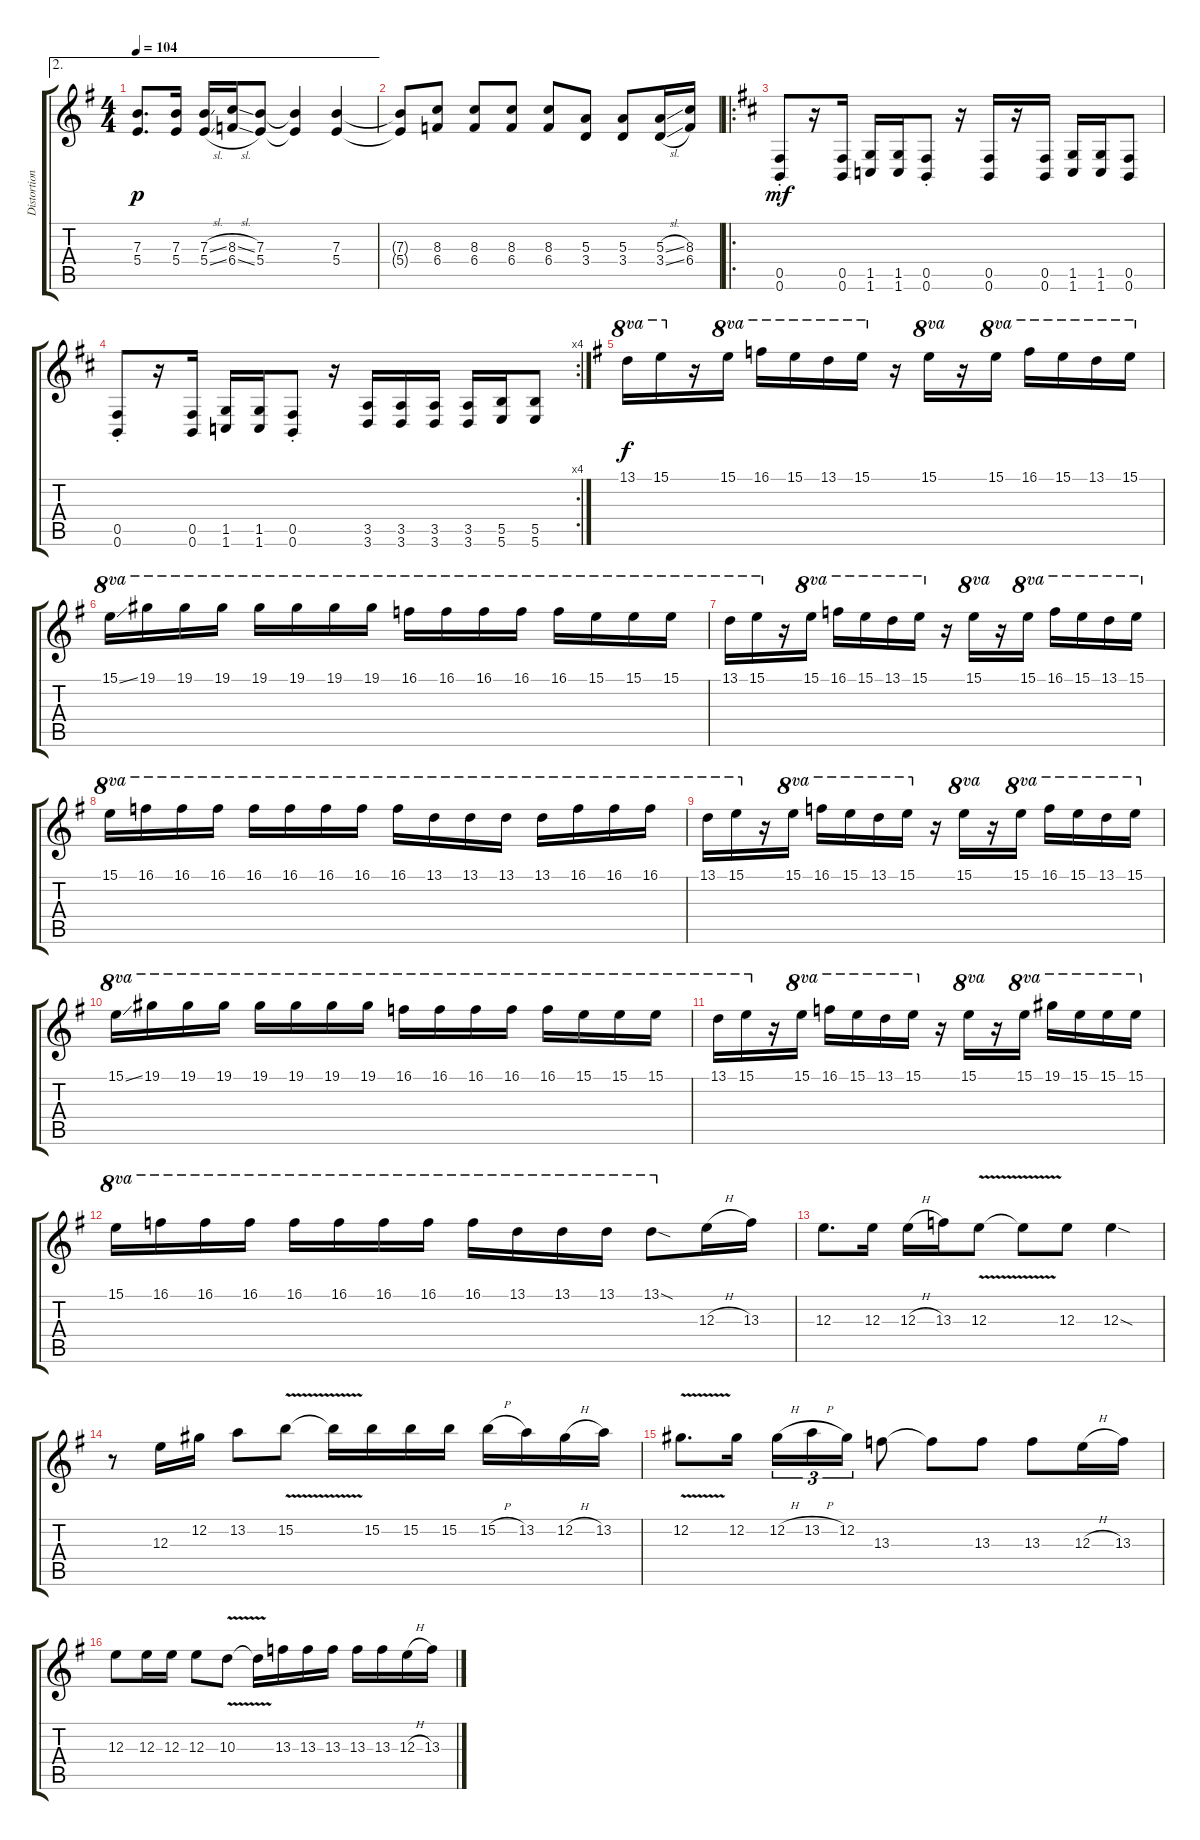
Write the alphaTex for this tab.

\track ("Distortion" "Distortion") {instrument distortionguitar}
\staff {score tabs}
\tuning (Db4 Ab3 E3 B2 Gb2 B1) {hide}
\ae 2
\ts (4 4)
\tempo 104
\clef g2
\ks g
(7.3 5.4).8{d dy p} (7.3 5.4).16 (7.3{sl} 5.4{sl}).16 (8.3{sl} 6.4{sl}).16 (7.3 5.4).8 (7.3{t} 5.4{t}).4 (7.3 5.4).4 |
(7.3{t} 5.4{t}).8 (8.3 6.4).8 (8.3 6.4).8 (8.3 6.4).8 (8.3 6.4).8 (5.3 3.4).8 (5.3 3.4).8 (5.3{sl} 3.4{sl}).16 (8.3 6.4).16 |
\ro
\ks d
(0.5{st} 0.6{st}).8{dy mf} r.16 (0.5 0.6).16 (1.5 1.6).16 (1.5 1.6).16 (0.5{st} 0.6{st}).8 r.16 (0.5 0.6).16 r.16 (0.5 0.6).16 (1.5 1.6).16 (1.5 1.6).16 (0.5 0.6).8 |
\rc 4
(0.5{st} 0.6{st}).8 r.16 (0.5 0.6).16 (1.5 1.6).16 (1.5 1.6).16 (0.5{st} 0.6{st}).8 r.16 (3.5 3.6).16 (3.5 3.6).16 (3.5 3.6).16 (3.5 3.6).16 (5.5 5.6).16 (5.5 5.6).8 |
\ks g
13.1.16{ot 8va dy f} 15.1.16{ot 8va} r.16 15.1.16{ot 8va} 16.1.16{ot 8va} 15.1.16{ot 8va} 13.1.16{ot 8va} 15.1.16{ot 8va} r.16 15.1.16{ot 8va} r.16 15.1.16{ot 8va} 16.1.16{ot 8va} 15.1.16{ot 8va} 13.1.16{ot 8va} 15.1.16{ot 8va} |
15.1{ss}.16{ot 8va} 19.1.16{ot 8va} 19.1.16{ot 8va} 19.1.16{ot 8va} 19.1.16{ot 8va} 19.1.16{ot 8va} 19.1.16{ot 8va} 19.1.16{ot 8va} 16.1.16{ot 8va} 16.1.16{ot 8va} 16.1.16{ot 8va} 16.1.16{ot 8va} 16.1.16{ot 8va} 15.1.16{ot 8va} 15.1.16{ot 8va} 15.1.16{ot 8va} |
13.1.16{ot 8va} 15.1.16{ot 8va} r.16 15.1.16{ot 8va} 16.1.16{ot 8va} 15.1.16{ot 8va} 13.1.16{ot 8va} 15.1.16{ot 8va} r.16 15.1.16{ot 8va} r.16 15.1.16{ot 8va} 16.1.16{ot 8va} 15.1.16{ot 8va} 13.1.16{ot 8va} 15.1.16{ot 8va} |
15.1.16{ot 8va} 16.1.16{ot 8va} 16.1.16{ot 8va} 16.1.16{ot 8va} 16.1.16{ot 8va} 16.1.16{ot 8va} 16.1.16{ot 8va} 16.1.16{ot 8va} 16.1.16{ot 8va} 13.1.16{ot 8va} 13.1.16{ot 8va} 13.1.16{ot 8va} 13.1.16{ot 8va} 16.1.16{ot 8va} 16.1.16{ot 8va} 16.1.16{ot 8va} |
13.1.16{ot 8va} 15.1.16{ot 8va} r.16 15.1.16{ot 8va} 16.1.16{ot 8va} 15.1.16{ot 8va} 13.1.16{ot 8va} 15.1.16{ot 8va} r.16 15.1.16{ot 8va} r.16 15.1.16{ot 8va} 16.1.16{ot 8va} 15.1.16{ot 8va} 13.1.16{ot 8va} 15.1.16{ot 8va} |
15.1{ss}.16{ot 8va} 19.1.16{ot 8va} 19.1.16{ot 8va} 19.1.16{ot 8va} 19.1.16{ot 8va} 19.1.16{ot 8va} 19.1.16{ot 8va} 19.1.16{ot 8va} 16.1.16{ot 8va} 16.1.16{ot 8va} 16.1.16{ot 8va} 16.1.16{ot 8va} 16.1.16{ot 8va} 15.1.16{ot 8va} 15.1.16{ot 8va} 15.1.16{ot 8va} |
13.1.16{ot 8va} 15.1.16{ot 8va} r.16 15.1.16{ot 8va} 16.1.16{ot 8va} 15.1.16{ot 8va} 13.1.16{ot 8va} 15.1.16{ot 8va} r.16 15.1.16{ot 8va} r.16 15.1.16{ot 8va} 19.1.16{ot 8va} 15.1.16{ot 8va} 15.1.16{ot 8va} 15.1.16{ot 8va} |
15.1.16{ot 8va} 16.1.16{ot 8va} 16.1.16{ot 8va} 16.1.16{ot 8va} 16.1.16{ot 8va} 16.1.16{ot 8va} 16.1.16{ot 8va} 16.1.16{ot 8va} 16.1.16{ot 8va} 13.1.16{ot 8va} 13.1.16{ot 8va} 13.1.16{ot 8va} 13.1{sod}.8{ot 8va} 12.3{h}.16 13.3.16 |
12.3.8{d} 12.3.16 12.3{h}.16 13.3.16 12.3{v}.8 12.3{v t}.8 12.3.8 12.3{sod}.4 |
r.8 12.3.16 12.2.16 13.2.8 15.2{v}.8 15.2{v t}.16 15.2.16 15.2.16 15.2.16 15.2{h}.16 13.2.16 12.2{h}.16 13.2.16 |
12.2{v}.8{d} 12.2.16 12.2{h}.16{tu (3 2)} 13.2{h}.16{tu (3 2)} 12.2.16{tu (3 2)} 13.3.8 13.3{t}.8 13.3.8 13.3.8 12.3{h}.16 13.3.16 |
12.3.8 12.3.16 12.3.16 12.3.8 10.3{v}.8 10.3{v t}.16 13.3.16 13.3.16 13.3.16 13.3.16 13.3.16 12.3{h}.16 13.3.16
